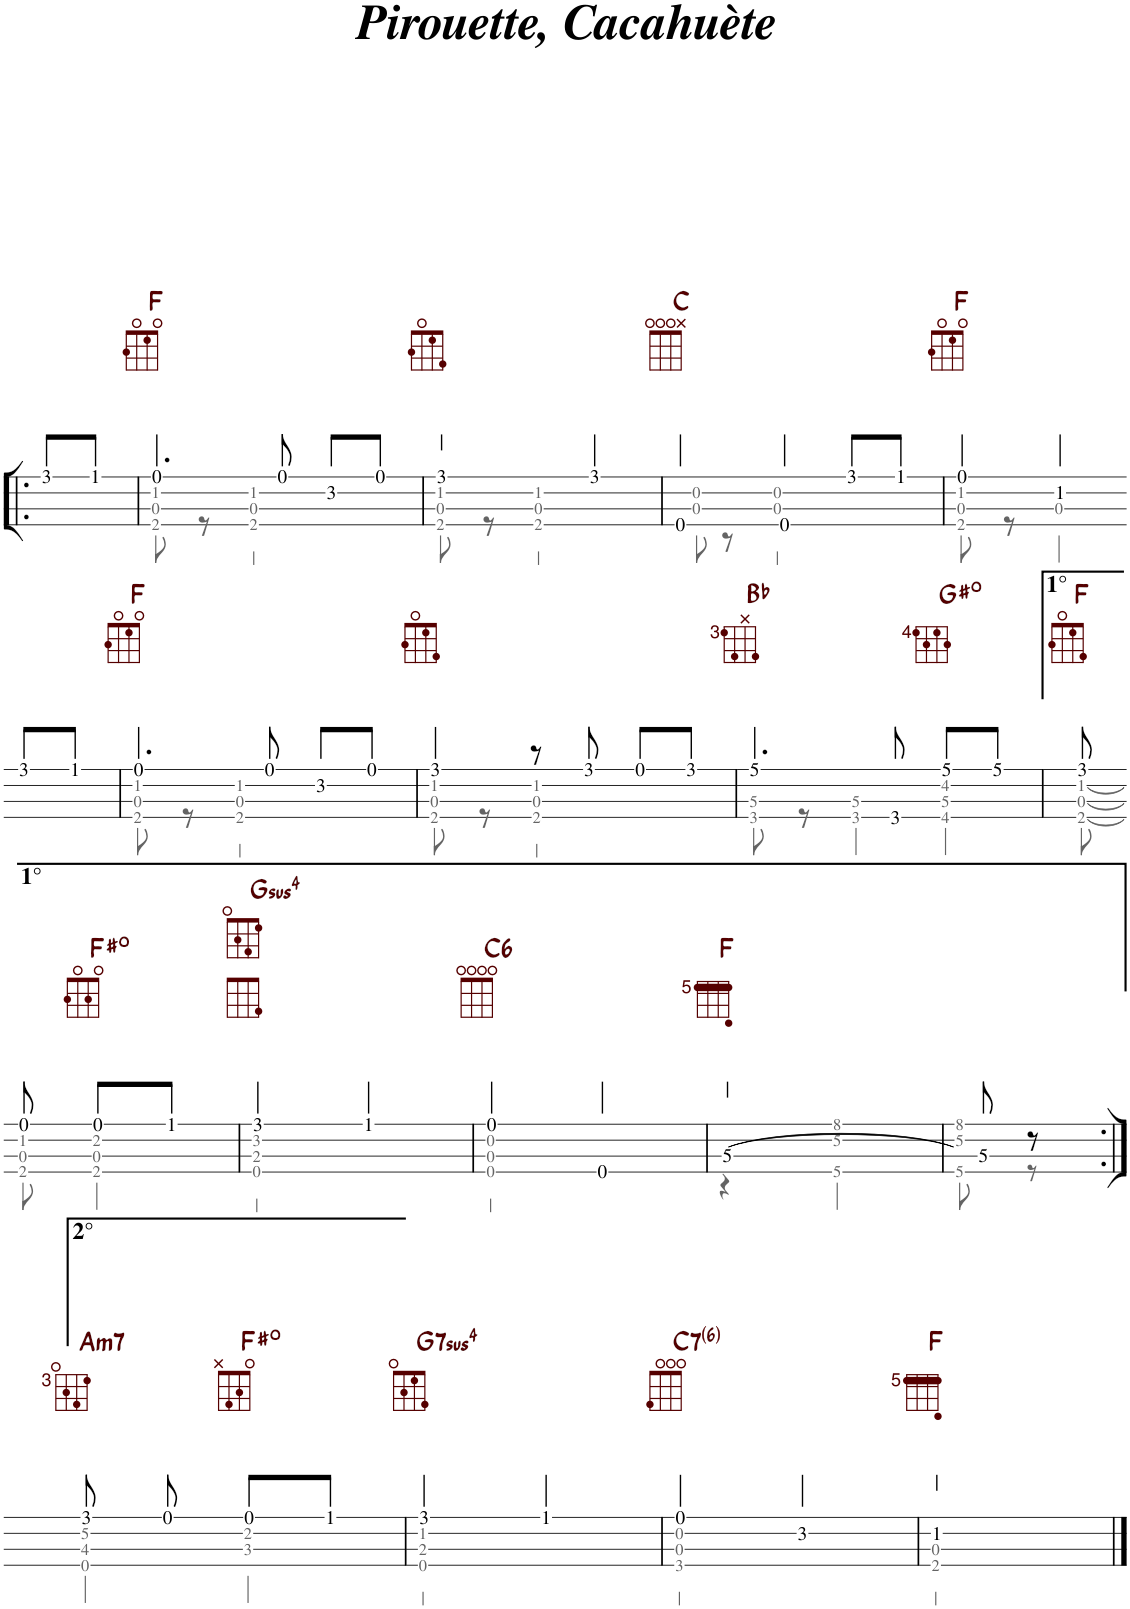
**kern	**harte
*part1	*part1
*staff1	*
*I"Ukulélé [Tablature]	*
*stria4	*
*k[]	*
*M3/4	*
=1!|:	=1!|:
8cc/L	.
8b-/J	.
=2	=2
*^	*
4.a/	8a!i\ 8c!i\ 8f!i\	F:maj
.	8r	.
.	2a!i\ 2c!i\ 2f!i\	.
8a/	.	.
8g/L	.	.
8a/J	.	.
=3	=3	=3
2cc/	8a!i\ 8c!i\ 8f!i\	.
.	8r	.
.	2a!i\ 2c!i\ 2f!i\	.
4cc/	.	.
=4	=4	=4
4g/	8c!i\ 8e!i\	C:maj
.	8r	.
4g/	2c!i\ 2e!i\	.
8cc/L	.	.
8b-/J	.	.
=5	=5	=5
4a/	8a!i\ 8c!i\ 8f!i\	F:maj
.	8r	.
4f/	4c!i\	.
*v	*v	*
!!LO:LB:g=z
=6-	=6-
8cc/L	.
8b-/J	.
=7	=7
*^	*
4.a/	8a!i\ 8c!i\ 8f!i\	F:maj
.	8r	.
.	2a!i\ 2c!i\ 2f!i\	.
8a/	.	.
8g/L	.	.
8a/J	.	.
=8	=8	=8
4cc/	8a!i\ 8c!i\ 8f!i\	.
.	8r	.
8r	2a!i\ 2c!i\ 2f!i\	.
8cc/	.	.
8a/L	.	.
8cc/J	.	.
=9	=9	=9
4.dd/	8b-!i\ 8f!i\	Bb:maj
.	8r	.
.	4b-!i\ 4f!i\	.
8b-/	.	.
8dd/L	4b!i\ 4f!i\ 4g#!i\	G#:dim
8dd/J	.	.
=10	=10	=10
8cc/	[8a!i\ [8c!i\ [8f!i\	F:maj
!!LO:LB:g=z	!!
=11-	=11-	=11-
*M2/4	*	*
8a/	8a!i\] 8c!i\] 8f!i\]	.
8a/L	4a!i\ 4c!i\ 4f#!i\	F#:dim
8b-/J	.	.
=12	=12	=12
!	!	!LO:H:kt=4
4cc/	2g!i\ 2d!i\ 2g!i\	G:sus4
4b-/	.	.
=13	=13	=13
!	!	!LO:H:kt=6
4a/	2g!i\ 2c!i\ 2e!i\	C:maj6
4g/	.	.
=14	=14	=14
[2f/	4r	F:maj
.	4cc!i\ 4a!i\ 4ff!i\	.
=15	=15	=15
8f/]	8cc!i\ 8a!i\ 8ff!i\	.
8r	8r	.
!!LO:LB:g=z	!!
=16:|!	=16:|!	=16:|!
!	!	!LO:H:kt=m7
8cc/	4g!i\ 4e!i\ 4a!i\	A:min7
8a/	.	.
8a/L	4e-!i\ 4f#!i\	F#:dim
8b-/J	.	.
=17	=17	=17
!	!	!LO:H:kt=74
4cc/	2g!i\ 2d!i\ 2f!i\	G:sus4(7)
4b-/	.	.
=18	=18	=18
!	!	!LO:H:kt=7
4a/	2b-!i\ 2c!i\ 2e!i\	C:7(6)
4g/	.	.
=19	=19	=19
2f/	2a!i\ 2c!i\	F:maj
*v	*v	*
==	==
*-	*-
